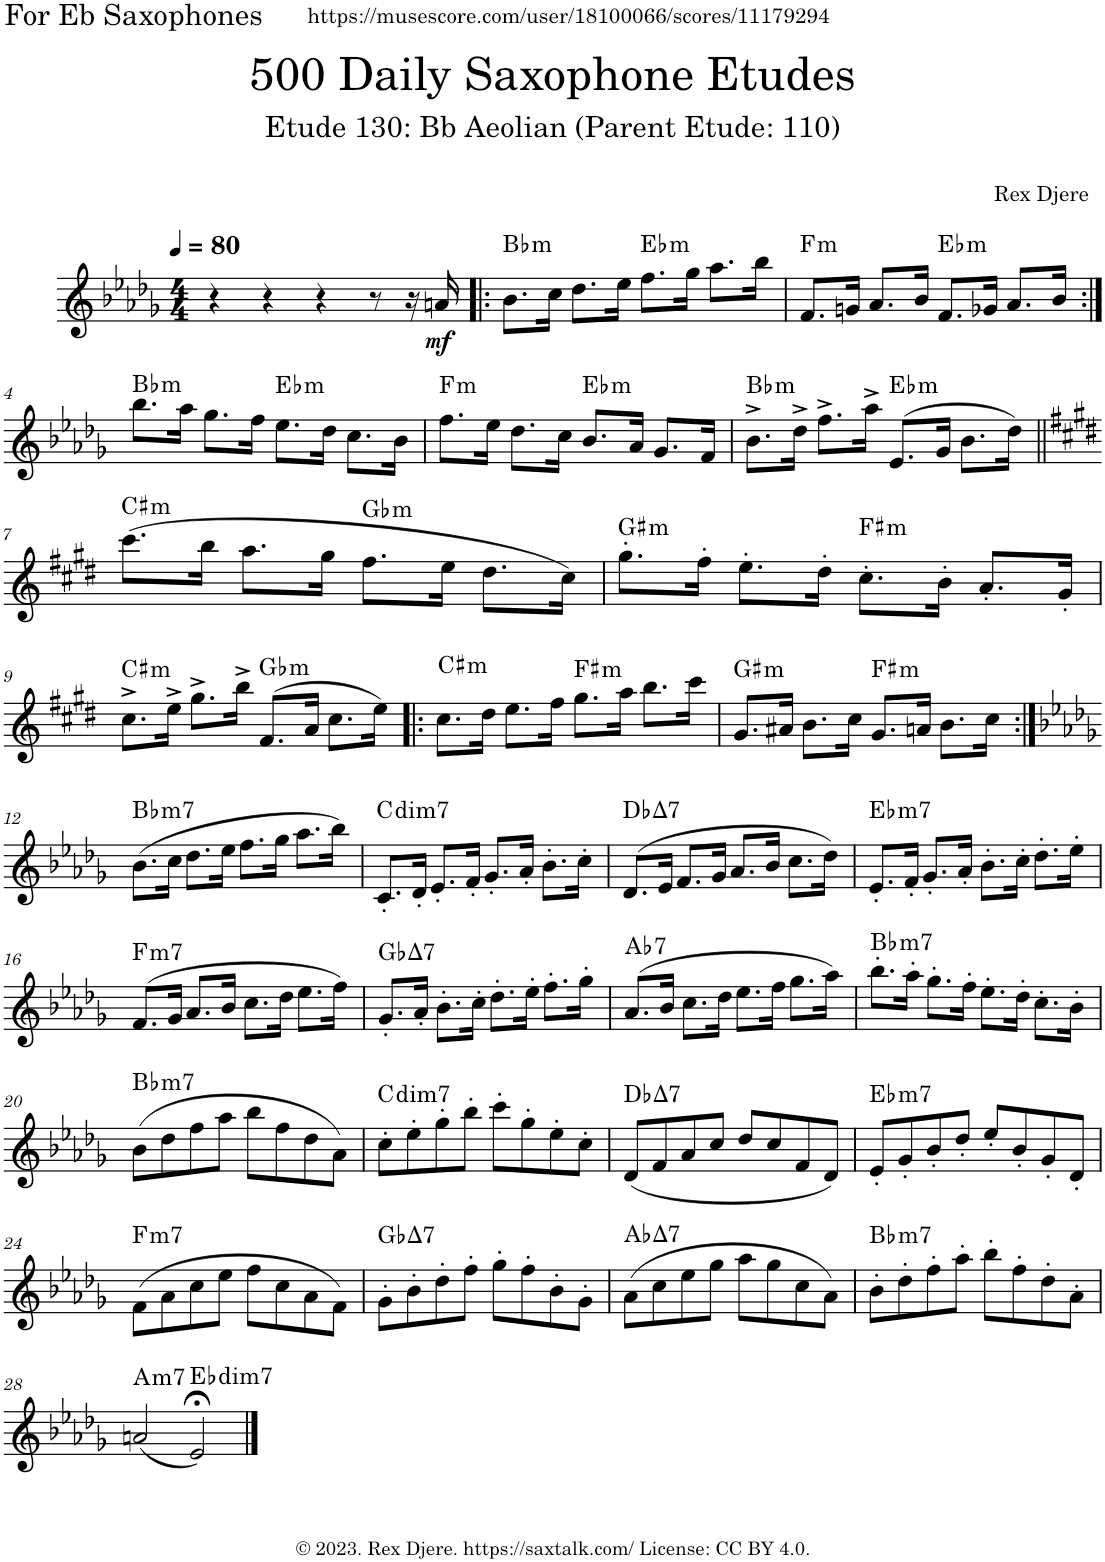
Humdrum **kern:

**kern	**dynam	**harte
*part1	*part1	*part1
*staff1	*staff1	*
*I"Alto Saxophone	*	*
*I'A. Sax.	*	*
*clefG2	*	*
*Trd5c9	*	*
*k[b-e-a-d-g-]	*	*
*M4/4	*	*
*MM80	*	*
=1	=1	=1
4r	.	.
4r	.	.
4r	.	.
8r	.	.
16r	.	.
!	!LO:DY:b	!
16an/	mf	.
=2!|:	=2!|:	=2!|:
!	!	!LO:H:kt=m
8.b-\L	.	Bb:min
16cc\Jk	.	.
8.dd-\L	.	.
16ee-\Jk	.	.
!	!	!LO:H:kt=m
8.ff\L	.	Eb:min
16gg-\Jk	.	.
8.aa-\L	.	.
16bb-\Jk	.	.
=3	=3	=3
!	!	!LO:H:kt=m
8.f/L	.	F:min
16gn/Jk	.	.
8.a-/L	.	.
16b-/Jk	.	.
!	!	!LO:H:kt=m
8.f/L	.	Eb:min
16g-X/Jk	.	.
8.a-/L	.	.
16b-/Jk	.	.
!!LO:LB:g=z
=4:|!	=4:|!	=4:|!
!	!	!LO:H:kt=m
8.bb-\L	.	Bb:min
16aa-\Jk	.	.
8.gg-\L	.	.
16ff\Jk	.	.
!	!	!LO:H:kt=m
8.ee-\L	.	Eb:min
16dd-\Jk	.	.
8.cc\L	.	.
16b-\Jk	.	.
=5	=5	=5
!	!	!LO:H:kt=m
8.ff\L	.	F:min
16ee-\Jk	.	.
8.dd-\L	.	.
16cc\Jk	.	.
!	!	!LO:H:kt=m
8.b-/L	.	Eb:min
16a-/Jk	.	.
8.g-/L	.	.
16f/Jk	.	.
=6	=6	=6
!	!	!LO:H:kt=m
8.b-^\L	.	Bb:min
16dd-^\Jk	.	.
8.ff^\L	.	.
16aa-^\Jk	.	.
!	!	!LO:H:kt=m
(8.e-/L	.	Eb:min
16g-/Jk	.	.
8.b-\L	.	.
16dd-\Jk)	.	.
!!LO:LB:g=z
=7||	=7||	=7||
*k[f#c#g#d#]	*	*
!	!	!LO:H:kt=m
(8.ccc#\L	.	C#:min
16bb\Jk	.	.
8.aa\L	.	.
16gg#\Jk	.	.
!	!	!LO:H:kt=m
8.ff#\L	.	Gb:min
16ee\Jk	.	.
8.dd#\L	.	.
16cc#\Jk)	.	.
=8	=8	=8
!	!	!LO:H:kt=m
8.gg#'\L	.	G#:min
16ff#'\Jk	.	.
8.ee'\L	.	.
16dd#'\Jk	.	.
!	!	!LO:H:kt=m
8.cc#'\L	.	F#:min
16b'\Jk	.	.
8.a'/L	.	.
16g#'/Jk	.	.
!!LO:LB:g=z
=9	=9	=9
!	!	!LO:H:kt=m
8.cc#^\L	.	C#:min
16ee^\Jk	.	.
8.gg#^\L	.	.
16bb^\Jk	.	.
!	!	!LO:H:kt=m
(8.f#/L	.	Gb:min
16a/Jk	.	.
8.cc#\L	.	.
16ee\Jk)	.	.
=10!|:	=10!|:	=10!|:
!	!	!LO:H:kt=m
8.cc#\L	.	C#:min
16dd#\Jk	.	.
8.ee\L	.	.
16ff#\Jk	.	.
!	!	!LO:H:kt=m
8.gg#\L	.	F#:min
16aa\Jk	.	.
8.bb\L	.	.
16ccc#\Jk	.	.
=11	=11	=11
!	!	!LO:H:kt=m
8.g#/L	.	G#:min
16a#X/Jk	.	.
8.b\L	.	.
16cc#\Jk	.	.
!	!	!LO:H:kt=m
8.g#/L	.	F#:min
16an/Jk	.	.
8.b\L	.	.
16cc#\Jk	.	.
!!LO:LB:g=z
=12:|!	=12:|!	=12:|!
*k[b-e-a-d-g-]	*	*
!	!	!LO:H:kt=m7
(8.b-\L	.	Bb:min7
16cc\Jk	.	.
8.dd-\L	.	.
16ee-\Jk	.	.
8.ff\L	.	.
16gg-\Jk	.	.
8.aa-\L	.	.
16bb-\Jk)	.	.
=13	=13	=13
!	!	!LO:H:kt=dim7
8.c'/L	.	C:dim7
16d-'/Jk	.	.
8.e-'/L	.	.
16f'/Jk	.	.
8.g-'/L	.	.
16a-'/Jk	.	.
8.b-'\L	.	.
16cc'\Jk	.	.
=14	=14	=14
!	!	!LO:H:kt=7
(8.d-/L	.	Db:maj7
16e-/Jk	.	.
8.f/L	.	.
16g-/Jk	.	.
8.a-/L	.	.
16b-/Jk	.	.
8.cc\L	.	.
16dd-\Jk)	.	.
=15	=15	=15
!	!	!LO:H:kt=m7
8.e-'/L	.	Eb:min7
16f'/Jk	.	.
8.g-'/L	.	.
16a-'/Jk	.	.
8.b-'\L	.	.
16cc'\Jk	.	.
8.dd-'\L	.	.
16ee-'\Jk	.	.
!!LO:LB:g=z
=16	=16	=16
!	!	!LO:H:kt=m7
(8.f/L	.	F:min7
16g-/Jk	.	.
8.a-/L	.	.
16b-/Jk	.	.
8.cc\L	.	.
16dd-\Jk	.	.
8.ee-\L	.	.
16ff\Jk)	.	.
=17	=17	=17
!	!	!LO:H:kt=7
8.g-'/L	.	Gb:maj7
16a-'/Jk	.	.
8.b-'\L	.	.
16cc'\Jk	.	.
8.dd-'\L	.	.
16ee-'\Jk	.	.
8.ff'\L	.	.
16gg-'\Jk	.	.
=18	=18	=18
!	!	!LO:H:kt=7
(8.a-/L	.	Ab:7
16b-/Jk	.	.
8.cc\L	.	.
16dd-\Jk	.	.
8.ee-\L	.	.
16ff\Jk	.	.
8.gg-\L	.	.
16aa-\Jk)	.	.
=19	=19	=19
!	!	!LO:H:kt=m7
8.bb-'\L	.	Bb:min7
16aa-'\Jk	.	.
8.gg-'\L	.	.
16ff'\Jk	.	.
8.ee-'\L	.	.
16dd-'\Jk	.	.
8.cc'\L	.	.
16b-'\Jk	.	.
!!LO:LB:g=z
=20	=20	=20
!	!	!LO:H:kt=m7
(8b-\L	.	Bb:min7
8dd-\	.	.
8ff\	.	.
8aa-\J	.	.
8bb-\L	.	.
8ff\	.	.
8dd-\	.	.
8a-\J)	.	.
=21	=21	=21
!	!	!LO:H:kt=dim7
8cc'\L	.	C:dim7
8ee-'\	.	.
8gg-'\	.	.
8bb-'\J	.	.
8ccc'\L	.	.
8gg-'\	.	.
8ee-'\	.	.
8cc'\J	.	.
=22	=22	=22
!	!	!LO:H:kt=7
(8d-/L	.	Db:maj7
8f/	.	.
8a-/	.	.
8cc/J	.	.
8dd-/L	.	.
8cc/	.	.
8f/	.	.
8d-/J)	.	.
=23	=23	=23
!	!	!LO:H:kt=m7
8e-'/L	.	Eb:min7
8g-'/	.	.
8b-'/	.	.
8dd-'/J	.	.
8ee-'/L	.	.
8b-'/	.	.
8g-'/	.	.
8d-'/J	.	.
!!LO:LB:g=z
=24	=24	=24
!	!	!LO:H:kt=m7
(8f\L	.	F:min7
8a-\	.	.
8cc\	.	.
8ee-\J	.	.
8ff\L	.	.
8cc\	.	.
8a-\	.	.
8f\J)	.	.
=25	=25	=25
!	!	!LO:H:kt=7
8g-'\L	.	Gb:maj7
8b-'\	.	.
8dd-'\	.	.
8ff'\J	.	.
8gg-'\L	.	.
8ff'\	.	.
8b-'\	.	.
8g-'\J	.	.
=26	=26	=26
!	!	!LO:H:kt=7
(8a-\L	.	Ab:maj7
8cc\	.	.
8ee-\	.	.
8gg-\J	.	.
8aa-\L	.	.
8gg-\	.	.
8cc\	.	.
8a-\J)	.	.
=27	=27	=27
!	!	!LO:H:kt=m7
8b-'\L	.	Bb:min7
8dd-'\	.	.
8ff'\	.	.
8aa-'\J	.	.
8bb-'\L	.	.
8ff'\	.	.
8dd-'\	.	.
8a-'\J	.	.
!!LO:LB:g=z
=28	=28	=28
!	!	!LO:H:kt=m7
(2an/	.	A:min7
!	!	!LO:H:kt=dim7
2e-;</)	.	Eb:dim7
==	==	==
*-	*-	*-
